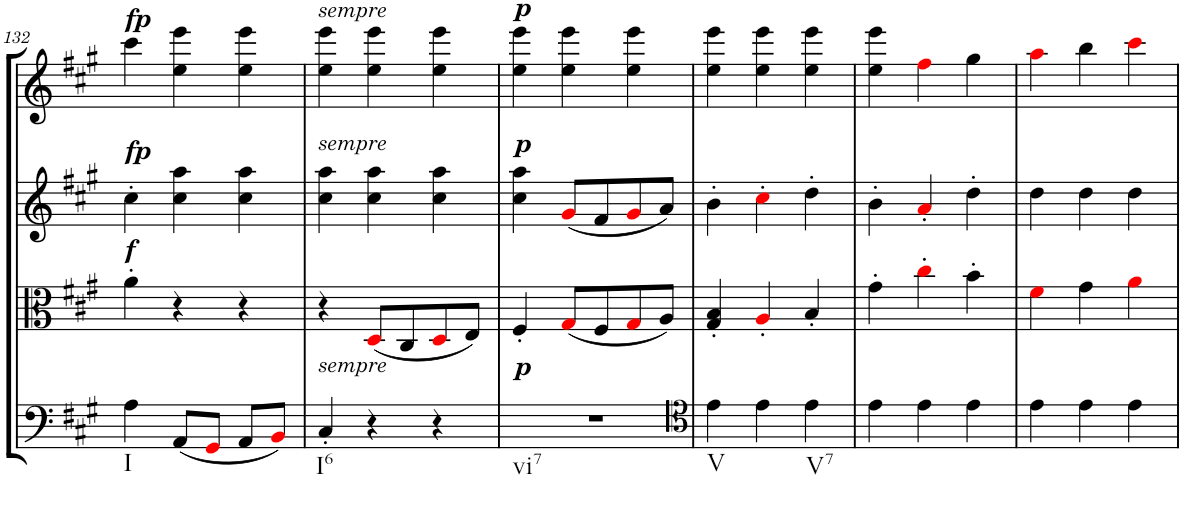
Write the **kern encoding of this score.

**kern	**kern	**kern	**kern
*part4	*part3	*part2	*part1
*staff4	*staff3	*staff2	*staff1
*I"Cello	*I"Viola	*I"2nd Violin	*I"1st Violin
*	*I'Vla	*I'Vln	*I'Vln
!!LO:PB:g=z
*clefF4	*clefC3	*clefG2	*clefG2
*k[f#c#g#]	*k[f#c#g#]	*k[f#c#g#]	*k[f#c#g#]
*A:	*A:	*A:	*A:
*M3/4	*M3/4	*M3/4	*M3/4
=132	=132	=132	=132
!	!	!	!LO:TX:a:Bi:t=fp
!	!	!LO:TX:a:Bi:t=fp	!
!	!LO:TX:a:Bi:t=f	!	!
!LO:TX:b:t=I	!	!	!
4A\	4a'\	4cc#'\	4ccc#\
(8AA/L	4r	4cc#\ 4aa\	4ee\ 4eee\
8GG#i/J	.	.	.
8AA/L	4r	4cc#\ 4aa\	4ee\ 4eee\
8BBi/J)	.	.	.
=133	=133	=133	=133
!	!	!	!LO:TX:a:i:t=sempre
!	!	!LO:TX:a:i:t=sempre	!
!LO:TX:a:i:t=sempre	!	!	!
!LO:TX:b:t=I6	!	!	!
4C#'/	4r	4cc#\ 4aa\	4ee\ 4eee\
4r	(8Di/L	4cc#\ 4aa\	4ee\ 4eee\
.	8C#/	.	.
4r	8Di/	4cc#\ 4aa\	4ee\ 4eee\
.	8E/J)	.	.
=134	=134	=134	=134
!	!	!	!LO:TX:a:Bi:t=p
!	!	!LO:TX:a:Bi:t=p	!
!LO:TX:a:Bi:t=p	!	!	!
!LO:TX:b:t=vi7	!	!	!
2.r	4F#'/	4cc#\ 4aa\	4ee\ 4eee\
.	(8G#i/L	(8g#i/L	4ee\ 4eee\
.	8F#/	8f#/	.
.	8G#i/	8g#i/	4ee\ 4eee\
.	8A/J)	8a/J)	.
=135	=135	=135	=135
*clefC4	*	*	*
!LO:TX:b:t=V	!	!	!
4e\	4G#/' 4B/'	4b'\	4ee\ 4eee\
4e\	4A'i/	4cc#'i\	4ee\ 4eee\
!LO:TX:b:t=V7	!	!	!
4e\	4B'/	4dd'\	4ee\ 4eee\
=136	=136	=136	=136
4e\	4g#'\	4b'\	4ee\ 4eee\
4e\	4cc#'i\	4a'i/	4ff#i\
4e\	4b'\	4dd'\	4gg#\
=137	=137	=137	=137
4e\	4f#i\	4dd\	4aai\
4e\	4g#\	4dd\	4bb\
4e\	4ai\	4dd\	4ccc#i\
=	=	=	=
*-	*-	*-	*-
